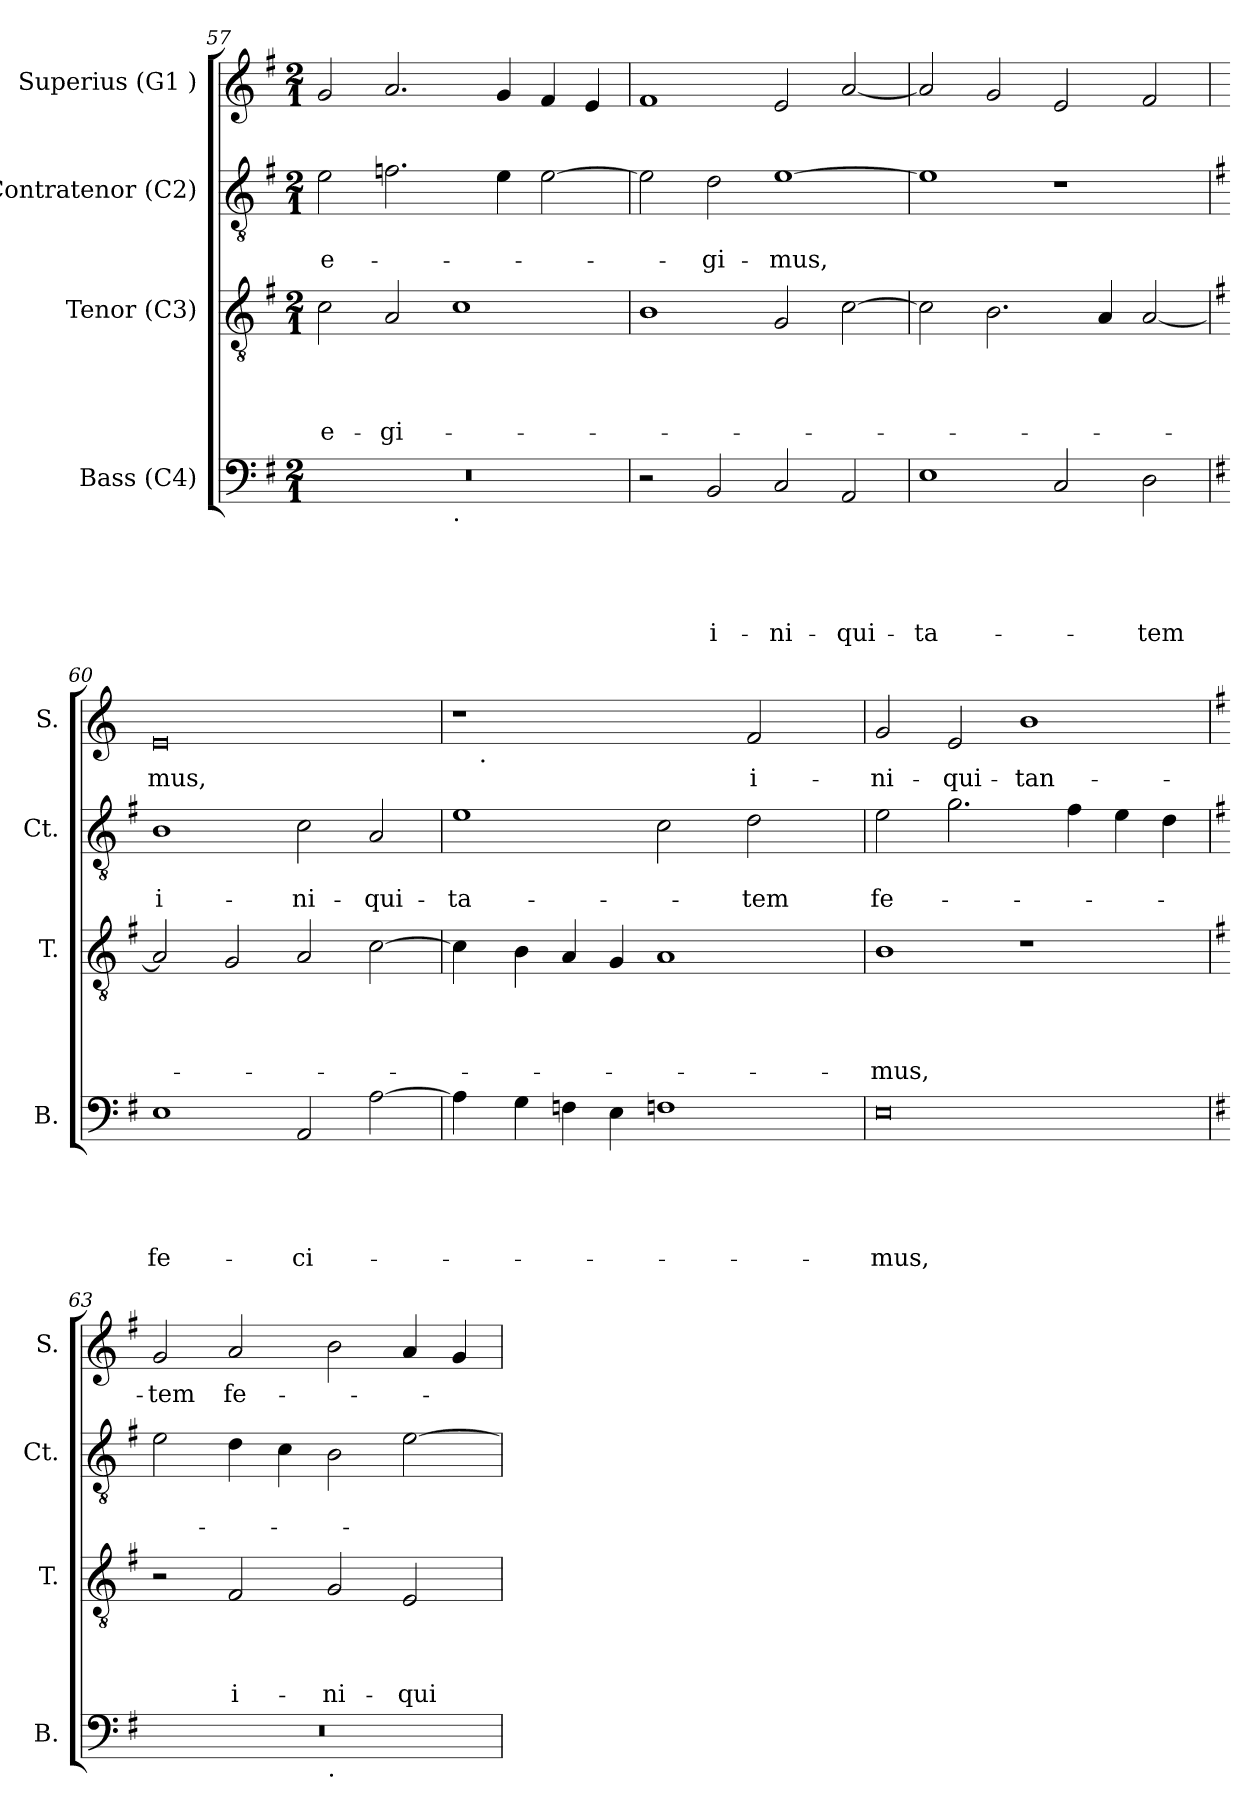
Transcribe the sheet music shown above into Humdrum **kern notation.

**kern	**text	**text	**text	**text	**text	**kern	**text	**text	**text	**text	**kern	**text	**text	**kern	**text
*part4	*part4	*part4	*part4	*part4	*part4	*part3	*part3	*part3	*part3	*part3	*part2	*part2	*part2	*part1	*part1
*staff4	*staff4	*staff4	*staff4	*staff4	*staff4	*staff3	*staff3	*staff3	*staff3	*staff3	*staff2	*staff2	*staff2	*staff1	*staff1
*I"Bass (C4)	*	*	*	*	*	*I"Tenor (C3)	*	*	*	*	*I"Contratenor (C2)	*	*	*I"Superius (G1 )	*
*I'B.	*	*	*	*	*	*I'T.	*	*	*	*	*I'Ct.	*	*	*I'S.	*
*clefF4	*	*	*	*	*	*clefGv2	*	*	*	*	*clefGv2	*	*	*clefG2	*
*k[f#]	*	*	*	*	*	*k[f#]	*	*	*	*	*k[f#]	*	*	*k[f#]	*
*G:	*	*	*	*	*	*G:	*	*	*	*	*G:	*	*	*G:	*
*M2/1	*	*	*	*	*	*M2/1	*	*	*	*	*M2/1	*	*	*M2/1	*
=57	=57	=57	=57	=57	=57	=57	=57	=57	=57	=57	=57	=57	=57	=57	=57
!	!	!	!	!	!	!	!	!	!	!LO:LY:b	!	!	!LO:LY:b:rj	!	!
*^	*	*	*	*	*	*	*	*	*	*	*	*	*	*	*
0r	1ryy	.	.	.	.	.	2c\	.	.	.	e-	2e\	.	e-	2g/	.
!	!	!	!	!	!	!	!	!	!	!	!LO:LY:b	!	!	!	!	!
.	.	.	.	.	.	.	2A/	.	.	.	-gi-	2.fn\	.	.	2.a/	.
!	!LO:TX:b:t=.	!	!	!	!	!	!	!	!	!	!	!	!	!	!	!
.	1ryy	.	.	.	.	.	1c	.	.	.	.	.	.	.	.	.
.	.	.	.	.	.	.	.	.	.	.	.	4e\	.	.	4g/	.
.	.	.	.	.	.	.	.	.	.	.	.	[>2e\	.	.	4f#/	.
.	.	.	.	.	.	.	.	.	.	.	.	.	.	.	4e/	.
*v	*v	*	*	*	*	*	*	*	*	*	*	*	*	*	*	*
=58	=58	=58	=58	=58	=58	=58	=58	=58	=58	=58	=58	=58	=58	=58	=58
2r	.	.	.	.	.	1B	.	.	.	.	2e\]	.	.	1f#	.
!	!	!	!	!	!LO:LY:b	!	!	!	!	!	!	!	!LO:LY:b	!	!
2BB/	.	.	.	.	i-	.	.	.	.	.	2d\	.	-gi-	.	.
!	!	!	!	!	!LO:LY:b	!	!	!	!	!	!	!	!LO:LY:b	!	!
2C/	.	.	.	.	-ni-	2G/	.	.	.	.	[<1e	.	-mus,	2e/	.
!	!	!	!	!	!LO:LY:b	!	!	!	!	!	!	!	!	!	!
2AA/	.	.	.	.	-qui-	[<2c\	.	.	.	.	.	.	.	[<2a/	.
!!LO:LB:g=z
=59	=59	=59	=59	=59	=59	=59	=59	=59	=59	=59	=59	=59	=59	=59	=59
!	!	!	!	!	!LO:LY:b	!	!	!	!	!	!	!	!	!	!
1E	.	.	.	.	-ta-	2c\]	.	.	.	.	1e]	.	.	2a/]	.
.	.	.	.	.	.	2.B\	.	.	.	.	.	.	.	2g/	.
2C/	.	.	.	.	.	.	.	.	.	.	1r	.	.	2e/	.
.	.	.	.	.	.	4A/	.	.	.	.	.	.	.	.	.
!	!	!	!	!	!LO:LY:b	!	!	!	!	!	!	!	!	!	!
2D\	.	.	.	.	-tem	[<2A/	.	.	.	.	.	.	.	2f#/	.
=60	=60	=60	=60	=60	=60	=60	=60	=60	=60	=60	=60	=60	=60	=60	=60
*	*	*	*	*	*	*	*	*	*	*	*	*	*	*k[]	*
*	*	*	*	*	*	*	*	*	*	*	*	*	*	*C:	*
!	!	!	!	!	!LO:LY:b	!	!	!	!	!	!	!	!LO:LY:b:rj	!	!LO:LY:b
1E	.	.	.	.	fe-	2A/]	.	.	.	.	1B	.	i-	0e	-mus,
.	.	.	.	.	.	2G/	.	.	.	.	.	.	.	.	.
!	!	!	!	!	!LO:LY:b	!	!	!	!	!	!	!	!LO:LY:b	!	!
2AA/	.	.	.	.	-ci-	2A/	.	.	.	.	2c\	.	-ni-	.	.
!	!	!	!	!	!	!	!	!	!	!	!	!	!LO:LY:b	!	!
[>2A\	.	.	.	.	.	[>2c\	.	.	.	.	2A/	.	-qui-	.	.
=61	=61	=61	=61	=61	=61	=61	=61	=61	=61	=61	=61	=61	=61	=61	=61
!	!	!	!	!	!	!	!	!	!	!	!	!	!LO:LY:b	!	!
*	*	*	*	*	*	*	*	*	*	*	*	*	*	*^	*
4A\]	.	.	.	.	.	4c\]	.	.	.	.	1e	.	-ta-	1r	16.ryy	.
!	!	!	!	!	!	!	!	!	!	!	!	!	!	!	!LO:TX:b:t=.	!
.	.	.	.	.	.	.	.	.	.	.	.	.	.	.	1ryy	.
4G\	.	.	.	.	.	4B\	.	.	.	.	.	.	.	.	.	.
4Fn\	.	.	.	.	.	4A/	.	.	.	.	.	.	.	.	.	.
4E\	.	.	.	.	.	4G/	.	.	.	.	.	.	.	.	.	.
1Fn	.	.	.	.	.	1A	.	.	.	.	2c\	.	.	2ryy	.	.
.	.	.	.	.	.	.	.	.	.	.	.	.	.	.	2ryy	.
!	!	!	!	!	!	!	!	!	!	!	!	!	!LO:LY:b	!	!	!LO:LY:b
.	.	.	.	.	.	.	.	.	.	.	2d\	.	-tem	2f/	.	i-
.	.	.	.	.	.	.	.	.	.	.	.	.	.	.	4ryy	.
.	.	.	.	.	.	.	.	.	.	.	.	.	.	.	8ryy	.
.	.	.	.	.	.	.	.	.	.	.	.	.	.	.	32ryy	.
=62	=62	=62	=62	=62	=62	=62	=62	=62	=62	=62	=62	=62	=62	=62	=62	=62
!	!	!	!	!	!LO:LY:b	!	!	!	!	!LO:LY:b	!	!	!LO:LY:b	!	!	!LO:LY:b
*	*	*	*	*	*	*	*	*	*	*	*	*	*	*v	*v	*
0E	.	.	.	.	-mus,	1B	.	.	.	-mus,	2e\	.	fe-	2g/	-ni-
!	!	!	!	!	!	!	!	!	!	!	!	!	!	!	!LO:LY:b
.	.	.	.	.	.	.	.	.	.	.	2.g\	.	.	2e/	-qui-
!	!	!	!	!	!	!	!	!	!	!	!	!	!	!	!LO:LY:b
.	.	.	.	.	.	1r	.	.	.	.	.	.	.	1b	-tan-
.	.	.	.	.	.	.	.	.	.	.	4f#\	.	.	.	.
.	.	.	.	.	.	.	.	.	.	.	4e\	.	.	.	.
.	.	.	.	.	.	.	.	.	.	.	4d\	.	.	.	.
!!LO:PB:g=z
=63	=63	=63	=63	=63	=63	=63	=63	=63	=63	=63	=63	=63	=63	=63	=63
*	*	*	*	*	*	*	*	*	*	*	*	*	*	*k[f#]	*
*	*	*	*	*	*	*	*	*	*	*	*	*	*	*G:	*
!	!	!	!	!	!	!	!	!	!	!	!	!	!	!	!LO:LY:b
*^	*	*	*	*	*	*	*	*	*	*	*	*	*	*	*
0r	1ryy	.	.	.	.	.	2r	.	.	.	.	2e\	.	.	2g/	-tem
!	!	!	!	!	!	!	!	!	!	!	!LO:LY:b	!	!	!	!	!LO:LY:b
.	.	.	.	.	.	.	2F#/	.	.	.	i-	4d\	.	.	2a/	fe-
.	.	.	.	.	.	.	.	.	.	.	.	4c\	.	.	.	.
!	!LO:TX:b:t=.	!	!	!	!	!	!	!	!	!	!	!	!	!	!	!
!	!	!	!	!	!	!	!	!	!	!	!LO:LY:b	!	!	!	!	!
.	1ryy	.	.	.	.	.	2G/	.	.	.	-ni-	2B\	.	.	2b\	.
!	!	!	!	!	!	!	!	!	!	!	!LO:LY:b	!	!	!	!	!
.	.	.	.	.	.	.	2E/	.	.	.	-qui-	[>2e\	.	.	4a/	.
.	.	.	.	.	.	.	.	.	.	.	.	.	.	.	4g/	.
*v	*v	*	*	*	*	*	*	*	*	*	*	*	*	*	*	*
=	=	=	=	=	=	=	=	=	=	=	=	=	=	=	=
*-	*-	*-	*-	*-	*-	*-	*-	*-	*-	*-	*-	*-	*-	*-	*-
